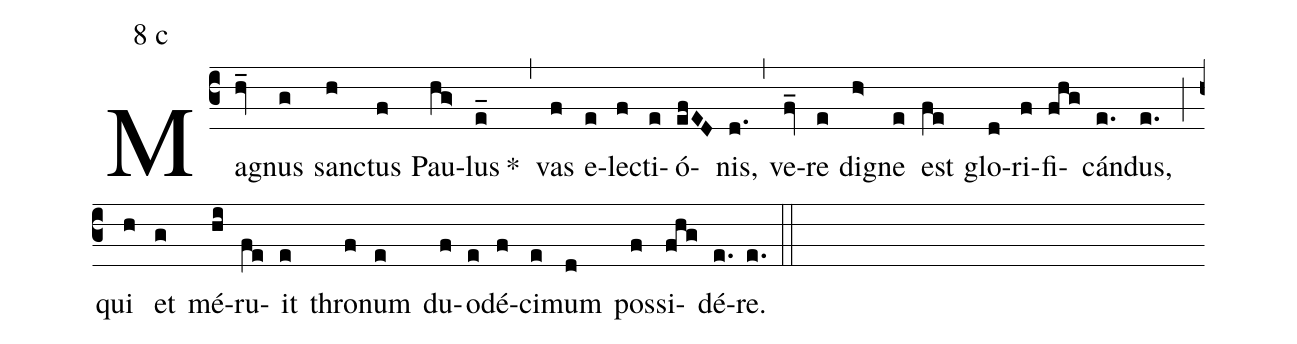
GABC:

mode:8 c;
%%
(c3) Ma(hv_)gnus(g) san(h)ctus(f) Pau(hg>)lus(e_)  *()(,) vas(f) e(e)le(f)cti(e)ó(efED)nis,(d.) (,) ve(fv_)re(e) di(h>)gne(e) est(fe) glo(d)ri(f)fi(fhg)cán(e.)dus,(e.) (;) qui(h) et(g) mé(hi)ru(fe)it(e) thro(f)num(e) du(f)o(e)dé(f)ci(e)mum(d) pos(f)si(fhg)dé(e.)re.(e.) (::)
